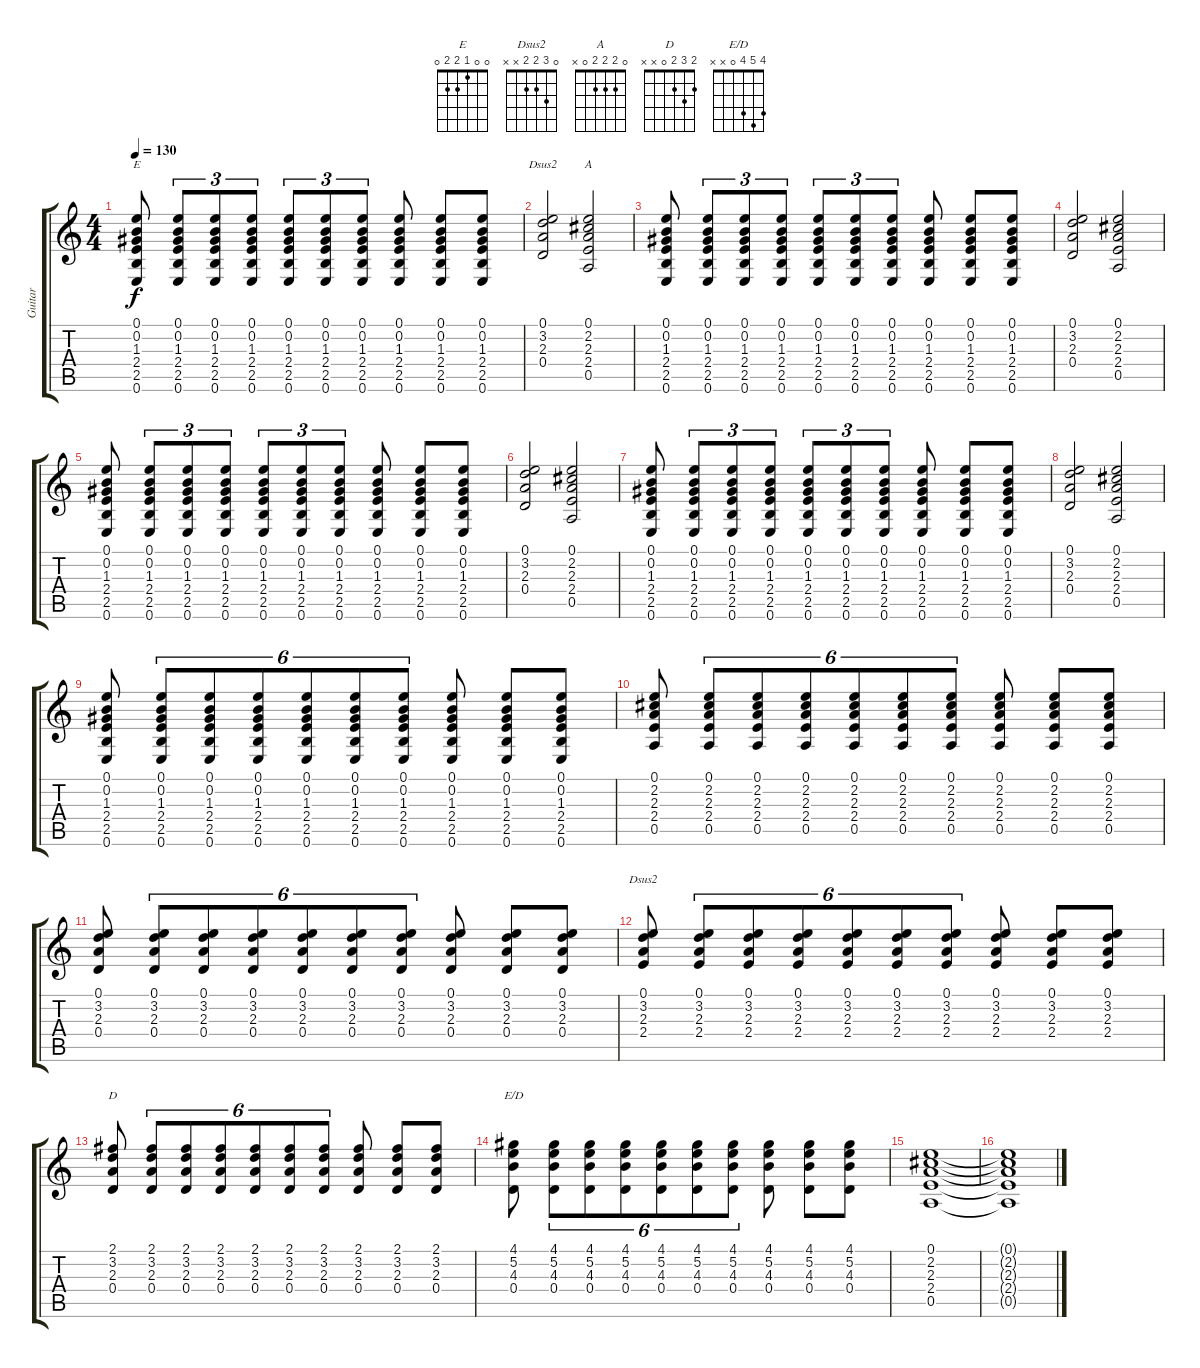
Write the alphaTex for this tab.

\track ("Guitar" "Guitar") {instrument acousticguitarsteel}
\staff {score tabs}
\tuning (E4 B3 G3 D3 A2 E2) {hide}
\chord ("E" 0 0 1 2 2 0)
\chord ("Dsus2" 0 3 2 0 x x)
\chord ("A" 0 2 2 2 0 x)
\chord ("Dsus2" 0 3 2 2 x x)
\chord ("D" 2 3 2 0 x x)
\chord ("E/D" 4 5 4 0 x x)
\ts (4 4)
\tempo 130
\clef g2
\ks c
(0.1 0.2 1.3 2.4 2.5 0.6).8{ch "E" dy f} (0.1 0.2 1.3 2.4 2.5 0.6).8{tu (3 2)} (0.1 0.2 1.3 2.4 2.5 0.6).8{tu (3 2)} (0.1 0.2 1.3 2.4 2.5 0.6).8{tu (3 2)} (0.1 0.2 1.3 2.4 2.5 0.6).8{tu (3 2)} (0.1 0.2 1.3 2.4 2.5 0.6).8{tu (3 2)} (0.1 0.2 1.3 2.4 2.5 0.6).8{tu (3 2)} (0.1 0.2 1.3 2.4 2.5 0.6).8 (0.1 0.2 1.3 2.4 2.5 0.6).8 (0.1 0.2 1.3 2.4 2.5 0.6).8 |
(0.1 3.2 2.3 0.4).2{ch "Dsus2"} (0.1 2.2 2.3 2.4 0.5).2{ch "A"} |
(0.1 0.2 1.3 2.4 2.5 0.6).8 (0.1 0.2 1.3 2.4 2.5 0.6).8{tu (3 2)} (0.1 0.2 1.3 2.4 2.5 0.6).8{tu (3 2)} (0.1 0.2 1.3 2.4 2.5 0.6).8{tu (3 2)} (0.1 0.2 1.3 2.4 2.5 0.6).8{tu (3 2)} (0.1 0.2 1.3 2.4 2.5 0.6).8{tu (3 2)} (0.1 0.2 1.3 2.4 2.5 0.6).8{tu (3 2)} (0.1 0.2 1.3 2.4 2.5 0.6).8 (0.1 0.2 1.3 2.4 2.5 0.6).8 (0.1 0.2 1.3 2.4 2.5 0.6).8 |
(0.1 3.2 2.3 0.4).2 (0.1 2.2 2.3 2.4 0.5).2 |
(0.1 0.2 1.3 2.4 2.5 0.6).8 (0.1 0.2 1.3 2.4 2.5 0.6).8{tu (3 2)} (0.1 0.2 1.3 2.4 2.5 0.6).8{tu (3 2)} (0.1 0.2 1.3 2.4 2.5 0.6).8{tu (3 2)} (0.1 0.2 1.3 2.4 2.5 0.6).8{tu (3 2)} (0.1 0.2 1.3 2.4 2.5 0.6).8{tu (3 2)} (0.1 0.2 1.3 2.4 2.5 0.6).8{tu (3 2)} (0.1 0.2 1.3 2.4 2.5 0.6).8 (0.1 0.2 1.3 2.4 2.5 0.6).8 (0.1 0.2 1.3 2.4 2.5 0.6).8 |
(0.1 3.2 2.3 0.4).2 (0.1 2.2 2.3 2.4 0.5).2 |
(0.1 0.2 1.3 2.4 2.5 0.6).8 (0.1 0.2 1.3 2.4 2.5 0.6).8{tu (3 2)} (0.1 0.2 1.3 2.4 2.5 0.6).8{tu (3 2)} (0.1 0.2 1.3 2.4 2.5 0.6).8{tu (3 2)} (0.1 0.2 1.3 2.4 2.5 0.6).8{tu (3 2)} (0.1 0.2 1.3 2.4 2.5 0.6).8{tu (3 2)} (0.1 0.2 1.3 2.4 2.5 0.6).8{tu (3 2)} (0.1 0.2 1.3 2.4 2.5 0.6).8 (0.1 0.2 1.3 2.4 2.5 0.6).8 (0.1 0.2 1.3 2.4 2.5 0.6).8 |
(0.1 3.2 2.3 0.4).2 (0.1 2.2 2.3 2.4 0.5).2 |
(0.1 0.2 1.3 2.4 2.5 0.6).8 (0.1 0.2 1.3 2.4 2.5 0.6).8{tu (6 4)} (0.1 0.2 1.3 2.4 2.5 0.6).8{tu (6 4)} (0.1 0.2 1.3 2.4 2.5 0.6).8{tu (6 4)} (0.1 0.2 1.3 2.4 2.5 0.6).8{tu (6 4)} (0.1 0.2 1.3 2.4 2.5 0.6).8{tu (6 4)} (0.1 0.2 1.3 2.4 2.5 0.6).8{tu (6 4)} (0.1 0.2 1.3 2.4 2.5 0.6).8 (0.1 0.2 1.3 2.4 2.5 0.6).8 (0.1 0.2 1.3 2.4 2.5 0.6).8 |
(0.1 2.2 2.3 2.4 0.5).8 (0.1 2.2 2.3 2.4 0.5).8{tu (6 4)} (0.1 2.2 2.3 2.4 0.5).8{tu (6 4)} (0.1 2.2 2.3 2.4 0.5).8{tu (6 4)} (0.1 2.2 2.3 2.4 0.5).8{tu (6 4)} (0.1 2.2 2.3 2.4 0.5).8{tu (6 4)} (0.1 2.2 2.3 2.4 0.5).8{tu (6 4)} (0.1 2.2 2.3 2.4 0.5).8 (0.1 2.2 2.3 2.4 0.5).8 (0.1 2.2 2.3 2.4 0.5).8 |
(0.1 3.2 2.3 0.4).8 (0.1 3.2 2.3 0.4).8{tu (6 4)} (0.1 3.2 2.3 0.4).8{tu (6 4)} (0.1 3.2 2.3 0.4).8{tu (6 4)} (0.1 3.2 2.3 0.4).8{tu (6 4)} (0.1 3.2 2.3 0.4).8{tu (6 4)} (0.1 3.2 2.3 0.4).8{tu (6 4)} (0.1 3.2 2.3 0.4).8 (0.1 3.2 2.3 0.4).8 (0.1 3.2 2.3 0.4).8 |
(0.1 3.2 2.3 2.4).8{ch "Dsus2"} (0.1 3.2 2.3 2.4).8{tu (6 4)} (0.1 3.2 2.3 2.4).8{tu (6 4)} (0.1 3.2 2.3 2.4).8{tu (6 4)} (0.1 3.2 2.3 2.4).8{tu (6 4)} (0.1 3.2 2.3 2.4).8{tu (6 4)} (0.1 3.2 2.3 2.4).8{tu (6 4)} (0.1 3.2 2.3 2.4).8 (0.1 3.2 2.3 2.4).8 (0.1 3.2 2.3 2.4).8 |
(2.1 3.2 2.3 0.4).8{ch "D"} (2.1 3.2 2.3 0.4).8{tu (6 4)} (2.1 3.2 2.3 0.4).8{tu (6 4)} (2.1 3.2 2.3 0.4).8{tu (6 4)} (2.1 3.2 2.3 0.4).8{tu (6 4)} (2.1 3.2 2.3 0.4).8{tu (6 4)} (2.1 3.2 2.3 0.4).8{tu (6 4)} (2.1 3.2 2.3 0.4).8 (2.1 3.2 2.3 0.4).8 (2.1 3.2 2.3 0.4).8 |
(4.1 5.2 4.3 0.4).8{ch "E/D"} (4.1 5.2 4.3 0.4).8{tu (6 4)} (4.1 5.2 4.3 0.4).8{tu (6 4)} (4.1 5.2 4.3 0.4).8{tu (6 4)} (4.1 5.2 4.3 0.4).8{tu (6 4)} (4.1 5.2 4.3 0.4).8{tu (6 4)} (4.1 5.2 4.3 0.4).8{tu (6 4)} (4.1 5.2 4.3 0.4).8 (4.1 5.2 4.3 0.4).8 (4.1 5.2 4.3 0.4).8 |
(0.1 2.2 2.3 2.4 0.5).1 |
(0.1{t} 2.2{t} 2.3{t} 2.4{t} 0.5{t}).1
